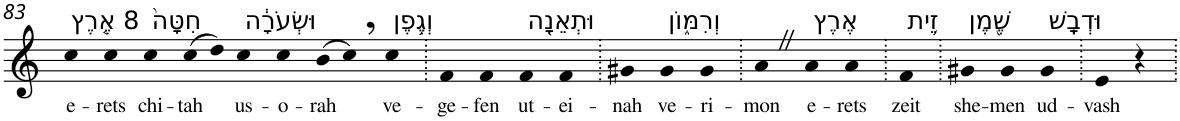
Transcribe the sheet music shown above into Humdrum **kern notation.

**kern	**text
*part1	*part1
*staff1	*staff1
*I"Piano	*
*I'Pno	*
!!LO:PB:g=z
*clefG2	*
*k[]	*
=83	=83
!LO:TX:a:t=8 אֶ֤רֶץ	!
!	!LO:LY:b
4cc	e-
!	!LO:LY:b
4cc	-rets
!LO:TX:a:t=חִטָּה֙	!
!	!LO:LY:b
4cc	chi-
!	!LO:LY:b
(8cc	-tah
8dd)	.
!LO:TX:a:t=וּשְׂעֹרָ֔ה	!
!	!LO:LY:b
4cc	us-
!	!LO:LY:b
4cc	-o-
!	!LO:LY:b
(8b	-rah
8cc,)	.
!LO:TX:a:t=וְגֶ֥פֶן	!
!	!LO:LY:b
4cc	ve-
=84.	=84.
!	!LO:LY:b
4f	-ge-
!	!LO:LY:b
4f	-fen
!LO:TX:a:t=וּתְאֵנָ֖ה	!
!	!LO:LY:b
4f	ut-
!	!LO:LY:b
4f	-ei-
=85.	=85.
!	!LO:LY:b
4g#X	-nah
!LO:TX:a:t=וְרִמּ֑וֹן	!
!	!LO:LY:b
4g#	ve-
!	!LO:LY:b
4g#	-ri-
=86.	=86.
!	!LO:LY:b
4aZ	-mon
!LO:TX:a:t=אֶרֶץ	!
!	!LO:LY:b
4a	e-
!	!LO:LY:b
4a	-rets
=87.	=87.
!LO:TX:a:t=זֵ֥ית	!
!	!LO:LY:b
4f	zeit
=88.	=88.
!LO:TX:a:t=שֶׁ֖מֶן	!
!	!LO:LY:b
4g#X	she-
!	!LO:LY:b
4g#	-men
!LO:TX:a:t=וּדְבָֽשׁ	!
!	!LO:LY:b
4g#	ud-
=89.	=89.
!	!LO:LY:b
4e	-vash
4r	.
=.	=.
*-	*-
